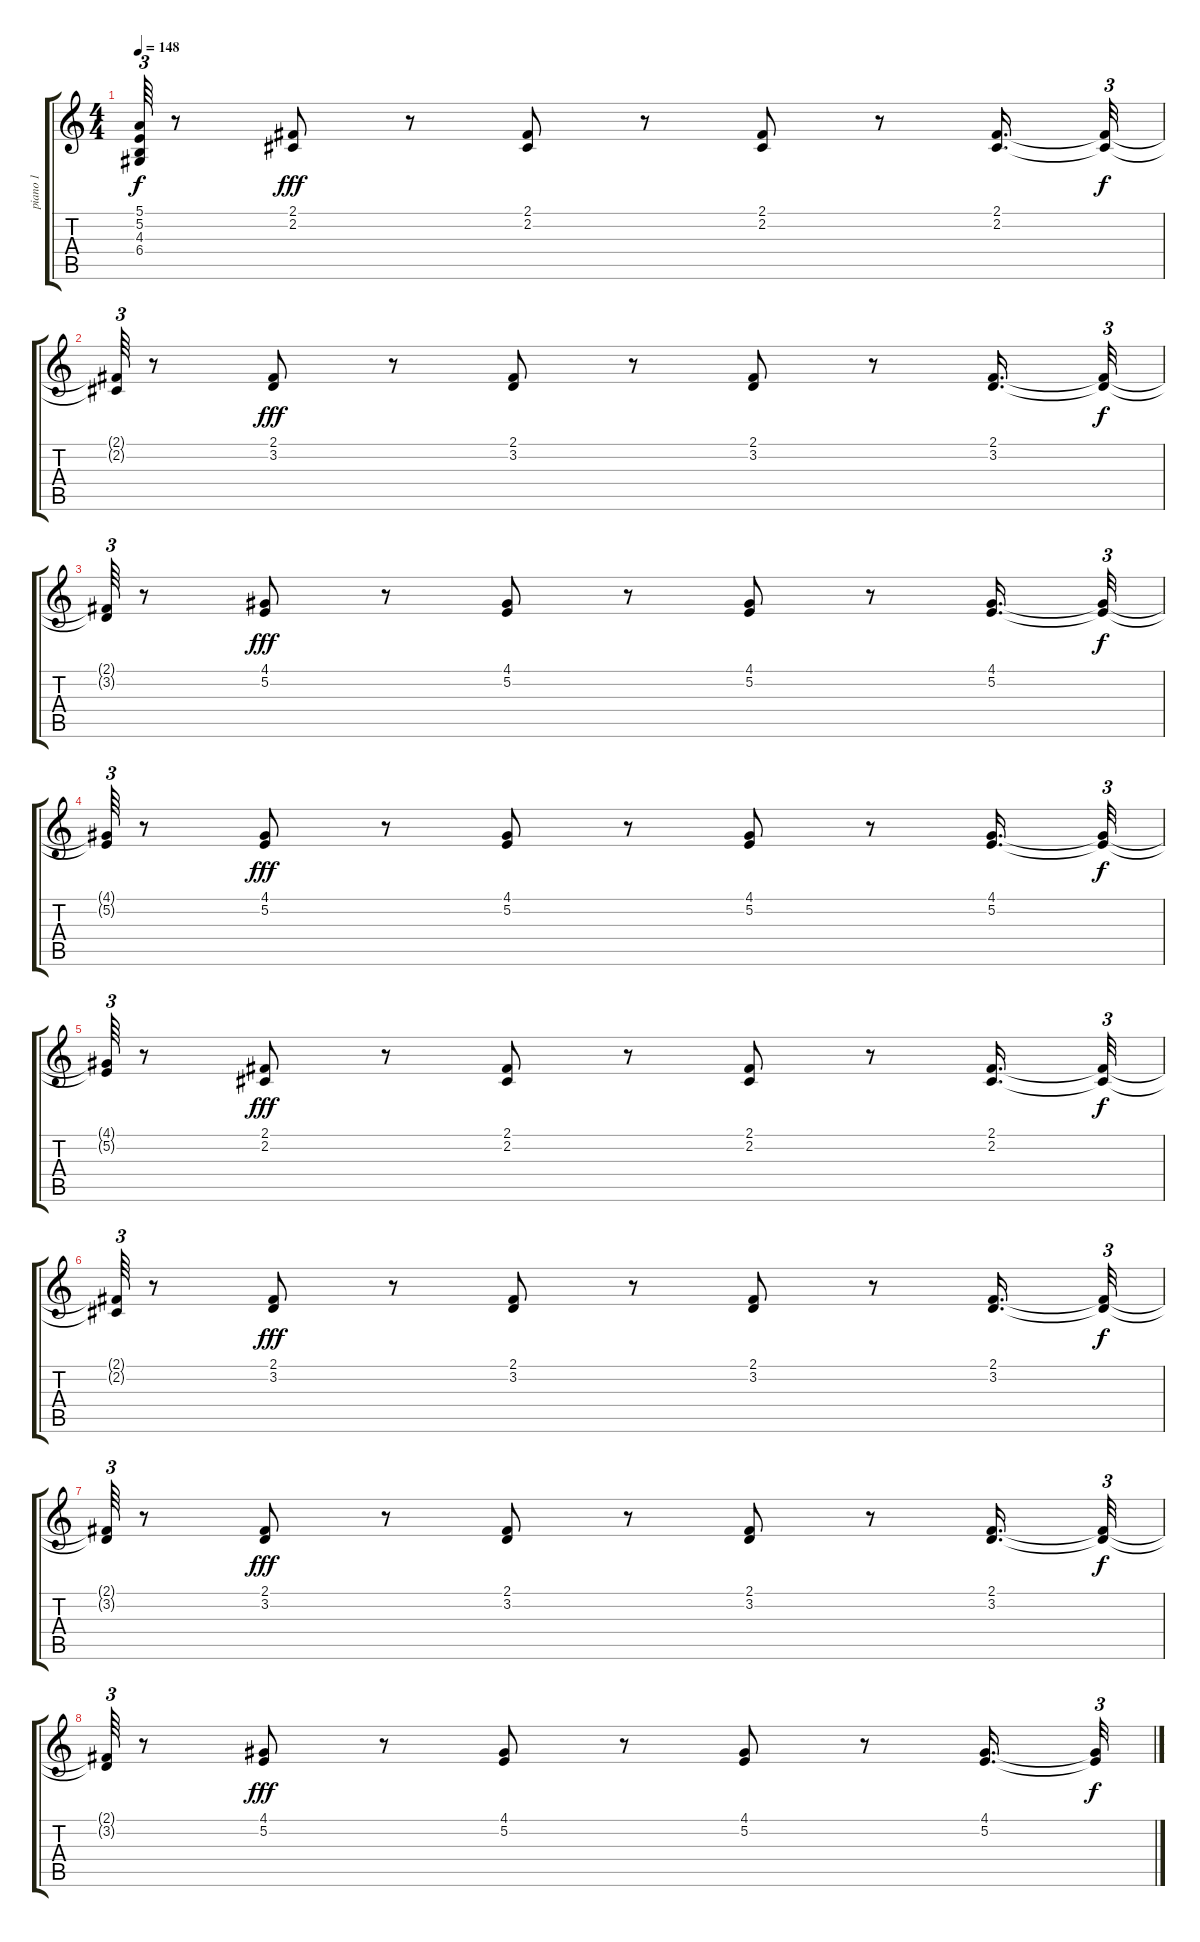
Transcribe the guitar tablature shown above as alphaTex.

\track ("piano 1" "piano 1") {instrument brightacousticpiano}
\staff {score tabs}
\tuning (E4 B3 G3 D3 A2 E2) {hide}
\ts (4 4)
\tempo 148
\clef g2
\ks c
(5.1{t} 5.2{t} 4.3{t} 6.4{t}).64{tu (3 2) dy f} r.8 (2.1 2.2).8{dy fff} r.8 (2.1 2.2).8 r.8 (2.1 2.2).8 r.8 (2.1 2.2).16{d} (2.1{t} 2.2{t}).32{tu (3 2) dy f} |
(2.1{t} 2.2{t}).64{tu (3 2)} r.8 (2.1 3.2).8{dy fff} r.8 (2.1 3.2).8 r.8 (2.1 3.2).8 r.8 (2.1 3.2).16{d} (2.1{t} 3.2{t}).32{tu (3 2) dy f} |
(2.1{t} 3.2{t}).64{tu (3 2)} r.8 (4.1 5.2).8{dy fff} r.8 (4.1 5.2).8 r.8 (4.1 5.2).8 r.8 (4.1 5.2).16{d} (4.1{t} 5.2{t}).32{tu (3 2) dy f} |
(4.1{t} 5.2{t}).64{tu (3 2)} r.8 (4.1 5.2).8{dy fff} r.8 (4.1 5.2).8 r.8 (4.1 5.2).8 r.8 (4.1 5.2).16{d} (4.1{t} 5.2{t}).32{tu (3 2) dy f} |
(4.1{t} 5.2{t}).64{tu (3 2)} r.8 (2.1 2.2).8{dy fff} r.8 (2.1 2.2).8 r.8 (2.1 2.2).8 r.8 (2.1 2.2).16{d} (2.1{t} 2.2{t}).32{tu (3 2) dy f} |
(2.1{t} 2.2{t}).64{tu (3 2)} r.8 (2.1 3.2).8{dy fff} r.8 (2.1 3.2).8 r.8 (2.1 3.2).8 r.8 (2.1 3.2).16{d} (2.1{t} 3.2{t}).32{tu (3 2) dy f} |
(2.1{t} 3.2{t}).64{tu (3 2)} r.8 (2.1 3.2).8{dy fff} r.8 (2.1 3.2).8 r.8 (2.1 3.2).8 r.8 (2.1 3.2).16{d} (2.1{t} 3.2{t}).32{tu (3 2) dy f} |
(2.1{t} 3.2{t}).64{tu (3 2)} r.8 (4.1 5.2).8{dy fff} r.8 (4.1 5.2).8 r.8 (4.1 5.2).8 r.8 (4.1 5.2).16{d} (4.1{t} 5.2{t}).32{tu (3 2) dy f}
